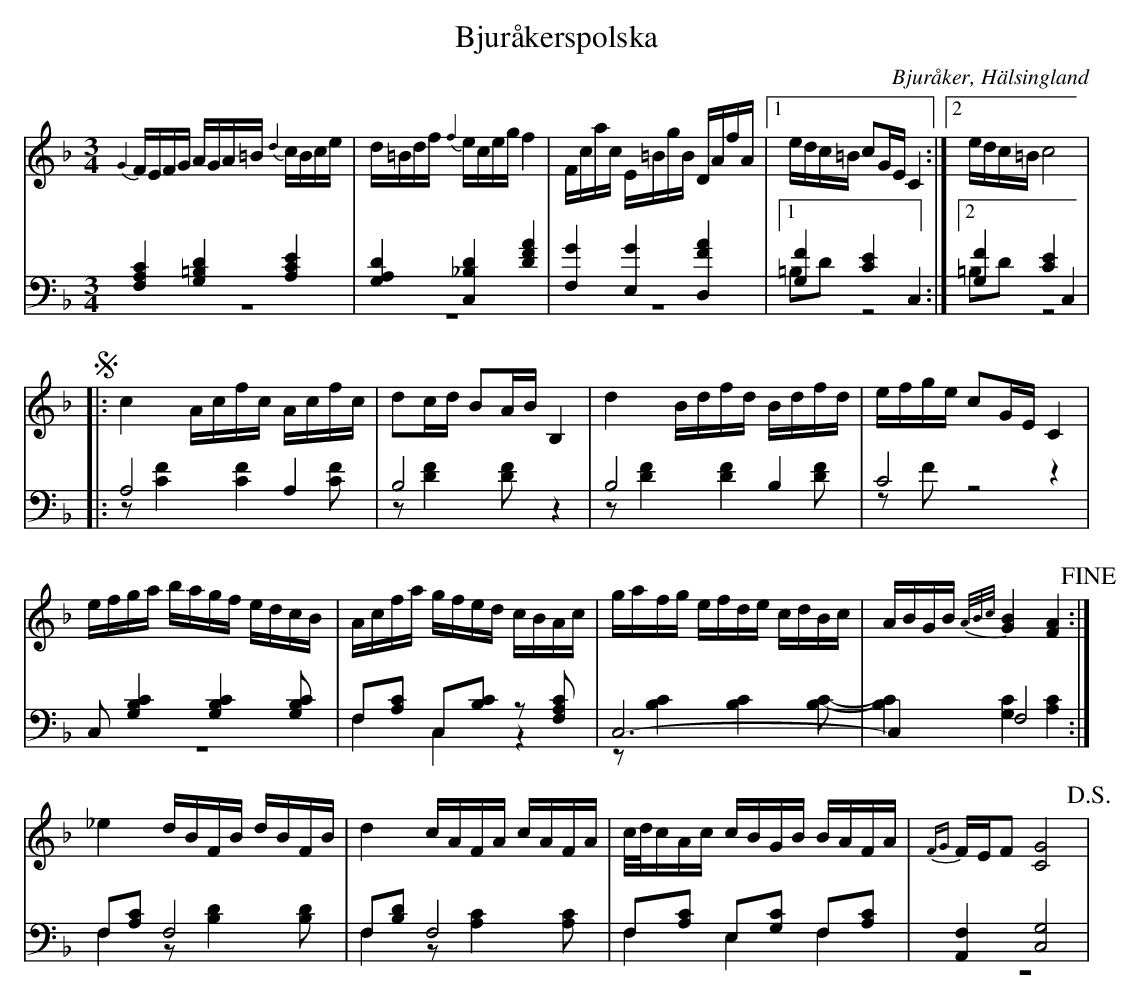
X:1
T: Bjuråkerspolska
O: Bjuråker, Hälsingland
M: 3/4
L: 1/16
K: F
V:1
V:2
V:3 merge
V:1
{G2}FEFG AGA=B {d2}cBce|d=Bdf {f2}eceg f4|Fcac E=BgB DAfA|1 edc=B c2GE C4:|2 edc=B c8 |
!segno! |:c4 Acfc Acfc|d2cd B2AB B,4|d4 Bdfd Bdfd|efge c2GE C4|
efga bagf edcB|Acfa gfed cBAc|gafg efde cdBc|ABGB {A/B/c/}[G4B4] [F4A4] !fine!:|
_e4 dBFB dBFB|d4 cAFA cAFA|c/d/cAc cBGB BAFA|{FG}FEF2 [C8G8] !D.S.!|
V:2 clef=bass
[F,4A,4C4] [G,4=B,4D4] [A,4C4E4]|[G,4A,4D4] [C,4_B,4D4] [D4F4A4]|[F,4G4] [E,4G4] [D,4F4A4]|1 [G,4F4] [C4E4] C,4:|2 [G,4F4] [C4E4] C,4 |
|:A,8 A,4|B,8 z4|B,8  B,4|C8 z4|
C,2 [G,4B,4C4] [G,4B,4C4] [G,2B,2C2]|F,2[A,2C2] C,2[B,2C2] z2 [F,2A,2C2]|C,12-|C,4 F,8:|
F,2[A,2C2] F,8|F,2[B,2D2] F,8|F,2[A,2C2] E,2[G,2C2] F,2[A,2C2]|[A,,4F,4] [C,8G,8] |
V:3 clef=bass
z12|z12|z12|1 =B,2D2 z8:|2 =B,2D2 z8|
|:z2 [C4F4] [C4F4] [C2F2]|z2 [D4F4] [D2F2] z4|z2 [D4F4] [D4F4] [D2F2]|z2 F2 z8|
z12|F,4 C,4 z4|z2 [B,4C4] [B,4C4] [B,2C2]-|[B,4C4] [G,4C4] [A,4C4]:|
F,4 z2 [B,4D4] [B,2D2]|F,4 z2 [A,4C4] [A,2C2]|F,4 E,4 F,4|z12|
